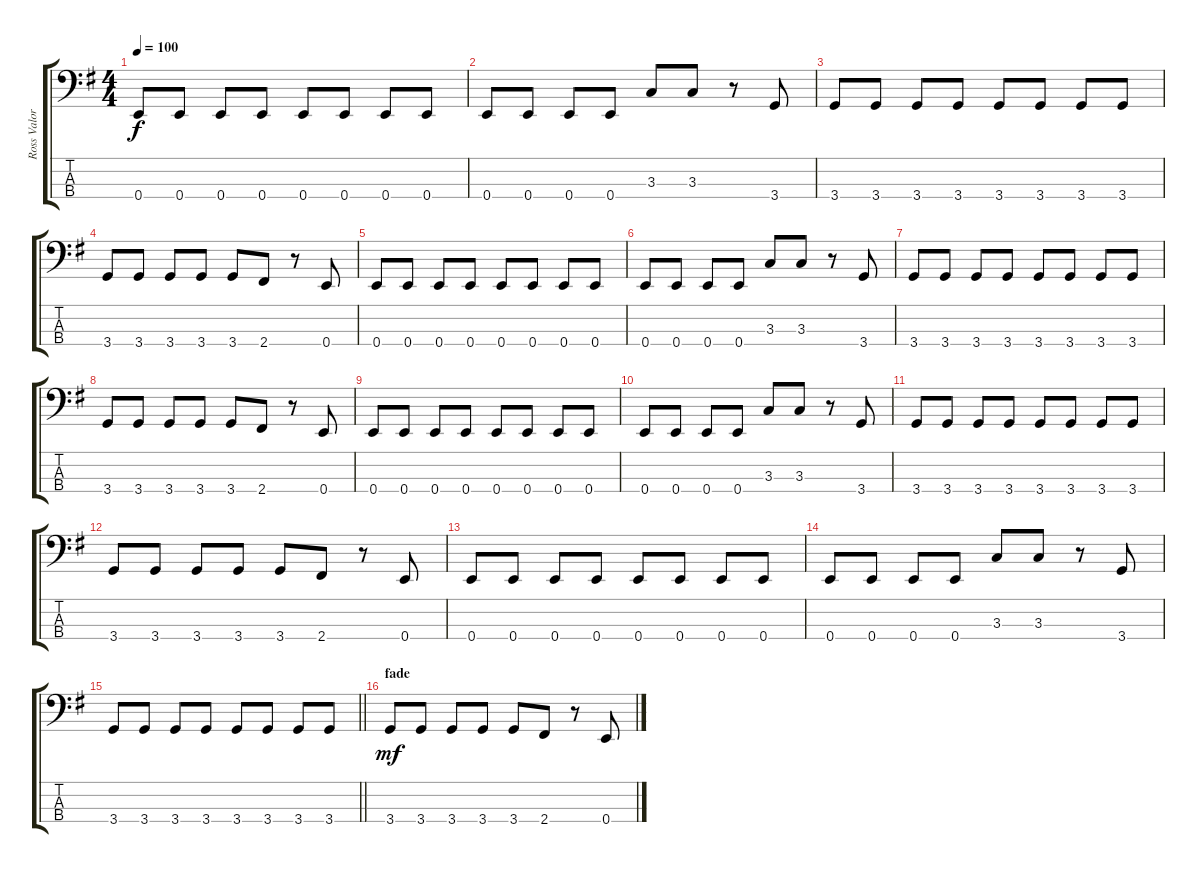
\track ("Ross Valory" "Ross Valor") {instrument electricbassfinger}
\staff {score tabs}
\tuning (G2 D2 A1 E1) {hide}
\ts (4 4)
\tempo 100
\clef f4
\ks g
0.4.8{dy f} 0.4.8 0.4.8 0.4.8 0.4.8 0.4.8 0.4.8 0.4.8 |
0.4.8 0.4.8 0.4.8 0.4.8 3.3.8 3.3.8 r.8 3.4.8 |
3.4.8 3.4.8 3.4.8 3.4.8 3.4.8 3.4.8 3.4.8 3.4.8 |
3.4.8 3.4.8 3.4.8 3.4.8 3.4.8 2.4.8 r.8 0.4.8 |
0.4.8 0.4.8 0.4.8 0.4.8 0.4.8 0.4.8 0.4.8 0.4.8 |
0.4.8 0.4.8 0.4.8 0.4.8 3.3.8 3.3.8 r.8 3.4.8 |
3.4.8 3.4.8 3.4.8 3.4.8 3.4.8 3.4.8 3.4.8 3.4.8 |
3.4.8 3.4.8 3.4.8 3.4.8 3.4.8 2.4.8 r.8 0.4.8 |
0.4.8 0.4.8 0.4.8 0.4.8 0.4.8 0.4.8 0.4.8 0.4.8 |
0.4.8 0.4.8 0.4.8 0.4.8 3.3.8 3.3.8 r.8 3.4.8 |
3.4.8 3.4.8 3.4.8 3.4.8 3.4.8 3.4.8 3.4.8 3.4.8 |
3.4.8 3.4.8 3.4.8 3.4.8 3.4.8 2.4.8 r.8 0.4.8 |
0.4.8 0.4.8 0.4.8 0.4.8 0.4.8 0.4.8 0.4.8 0.4.8 |
0.4.8 0.4.8 0.4.8 0.4.8 3.3.8 3.3.8 r.8 3.4.8 |
\barLineRight lightlight
3.4.8 3.4.8 3.4.8 3.4.8 3.4.8 3.4.8 3.4.8 3.4.8 |
\section ("" "fade")
3.4.8{dy mf} 3.4.8 3.4.8 3.4.8 3.4.8 2.4.8 r.8 0.4.8
